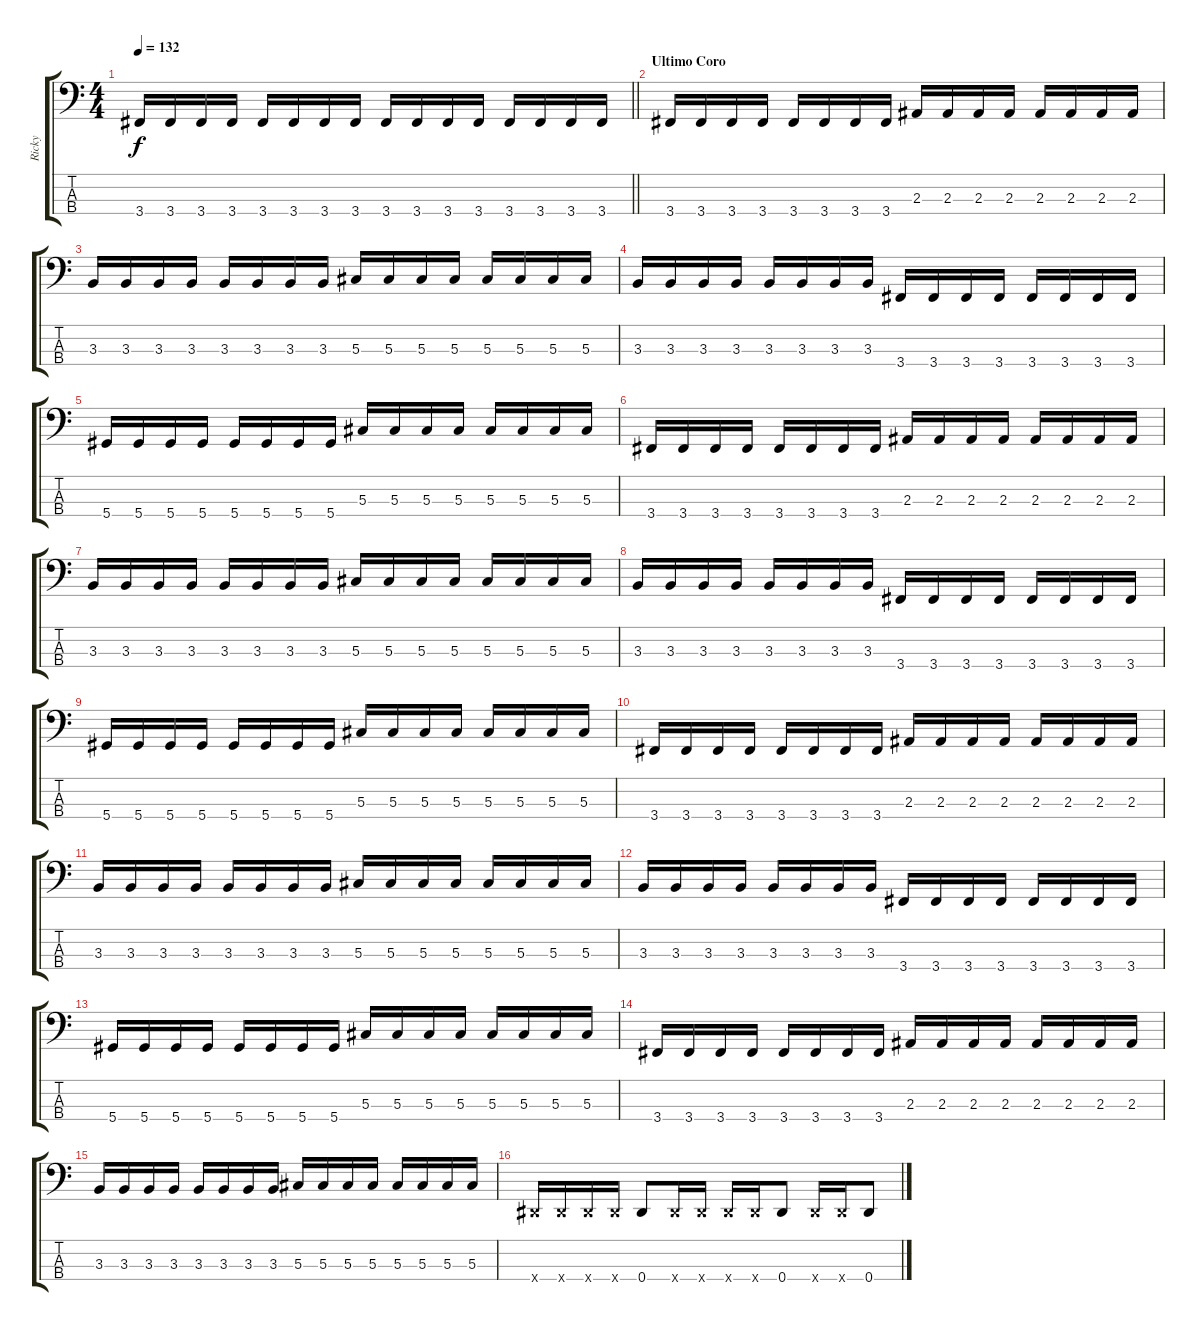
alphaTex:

\track ("Ricky" "Ricky") {instrument electricbasspick}
\staff {score tabs}
\tuning (Gb2 Db2 Ab1 Eb1) {hide}
\ts (4 4)
\tempo 132
\clef f4
\barLineRight lightlight
\ks c
3.4.16{dy f} 3.4.16 3.4.16 3.4.16 3.4.16 3.4.16 3.4.16 3.4.16 3.4.16 3.4.16 3.4.16 3.4.16 3.4.16 3.4.16 3.4.16 3.4.16 |
\section ("" "Ultimo Coro")
3.4.16 3.4.16 3.4.16 3.4.16 3.4.16 3.4.16 3.4.16 3.4.16 2.3.16 2.3.16 2.3.16 2.3.16 2.3.16 2.3.16 2.3.16 2.3.16 |
3.3.16 3.3.16 3.3.16 3.3.16 3.3.16 3.3.16 3.3.16 3.3.16 5.3.16 5.3.16 5.3.16 5.3.16 5.3.16 5.3.16 5.3.16 5.3.16 |
3.3.16 3.3.16 3.3.16 3.3.16 3.3.16 3.3.16 3.3.16 3.3.16 3.4.16 3.4.16 3.4.16 3.4.16 3.4.16 3.4.16 3.4.16 3.4.16 |
5.4.16 5.4.16 5.4.16 5.4.16 5.4.16 5.4.16 5.4.16 5.4.16 5.3.16 5.3.16 5.3.16 5.3.16 5.3.16 5.3.16 5.3.16 5.3.16 |
3.4.16 3.4.16 3.4.16 3.4.16 3.4.16 3.4.16 3.4.16 3.4.16 2.3.16 2.3.16 2.3.16 2.3.16 2.3.16 2.3.16 2.3.16 2.3.16 |
3.3.16 3.3.16 3.3.16 3.3.16 3.3.16 3.3.16 3.3.16 3.3.16 5.3.16 5.3.16 5.3.16 5.3.16 5.3.16 5.3.16 5.3.16 5.3.16 |
3.3.16 3.3.16 3.3.16 3.3.16 3.3.16 3.3.16 3.3.16 3.3.16 3.4.16 3.4.16 3.4.16 3.4.16 3.4.16 3.4.16 3.4.16 3.4.16 |
5.4.16 5.4.16 5.4.16 5.4.16 5.4.16 5.4.16 5.4.16 5.4.16 5.3.16 5.3.16 5.3.16 5.3.16 5.3.16 5.3.16 5.3.16 5.3.16 |
3.4.16 3.4.16 3.4.16 3.4.16 3.4.16 3.4.16 3.4.16 3.4.16 2.3.16 2.3.16 2.3.16 2.3.16 2.3.16 2.3.16 2.3.16 2.3.16 |
3.3.16 3.3.16 3.3.16 3.3.16 3.3.16 3.3.16 3.3.16 3.3.16 5.3.16 5.3.16 5.3.16 5.3.16 5.3.16 5.3.16 5.3.16 5.3.16 |
3.3.16 3.3.16 3.3.16 3.3.16 3.3.16 3.3.16 3.3.16 3.3.16 3.4.16 3.4.16 3.4.16 3.4.16 3.4.16 3.4.16 3.4.16 3.4.16 |
5.4.16 5.4.16 5.4.16 5.4.16 5.4.16 5.4.16 5.4.16 5.4.16 5.3.16 5.3.16 5.3.16 5.3.16 5.3.16 5.3.16 5.3.16 5.3.16 |
3.4.16 3.4.16 3.4.16 3.4.16 3.4.16 3.4.16 3.4.16 3.4.16 2.3.16 2.3.16 2.3.16 2.3.16 2.3.16 2.3.16 2.3.16 2.3.16 |
3.3.16 3.3.16 3.3.16 3.3.16 3.3.16 3.3.16 3.3.16 3.3.16 5.3.16 5.3.16 5.3.16 5.3.16 5.3.16 5.3.16 5.3.16 5.3.16 |
0.4{x}.16 0.4{x}.16 0.4{x}.16 0.4{x}.16 0.4.8 0.4{x}.16 0.4{x}.16 0.4{x}.16 0.4{x}.16 0.4.8 0.4{x}.16 0.4{x}.16 0.4.8
